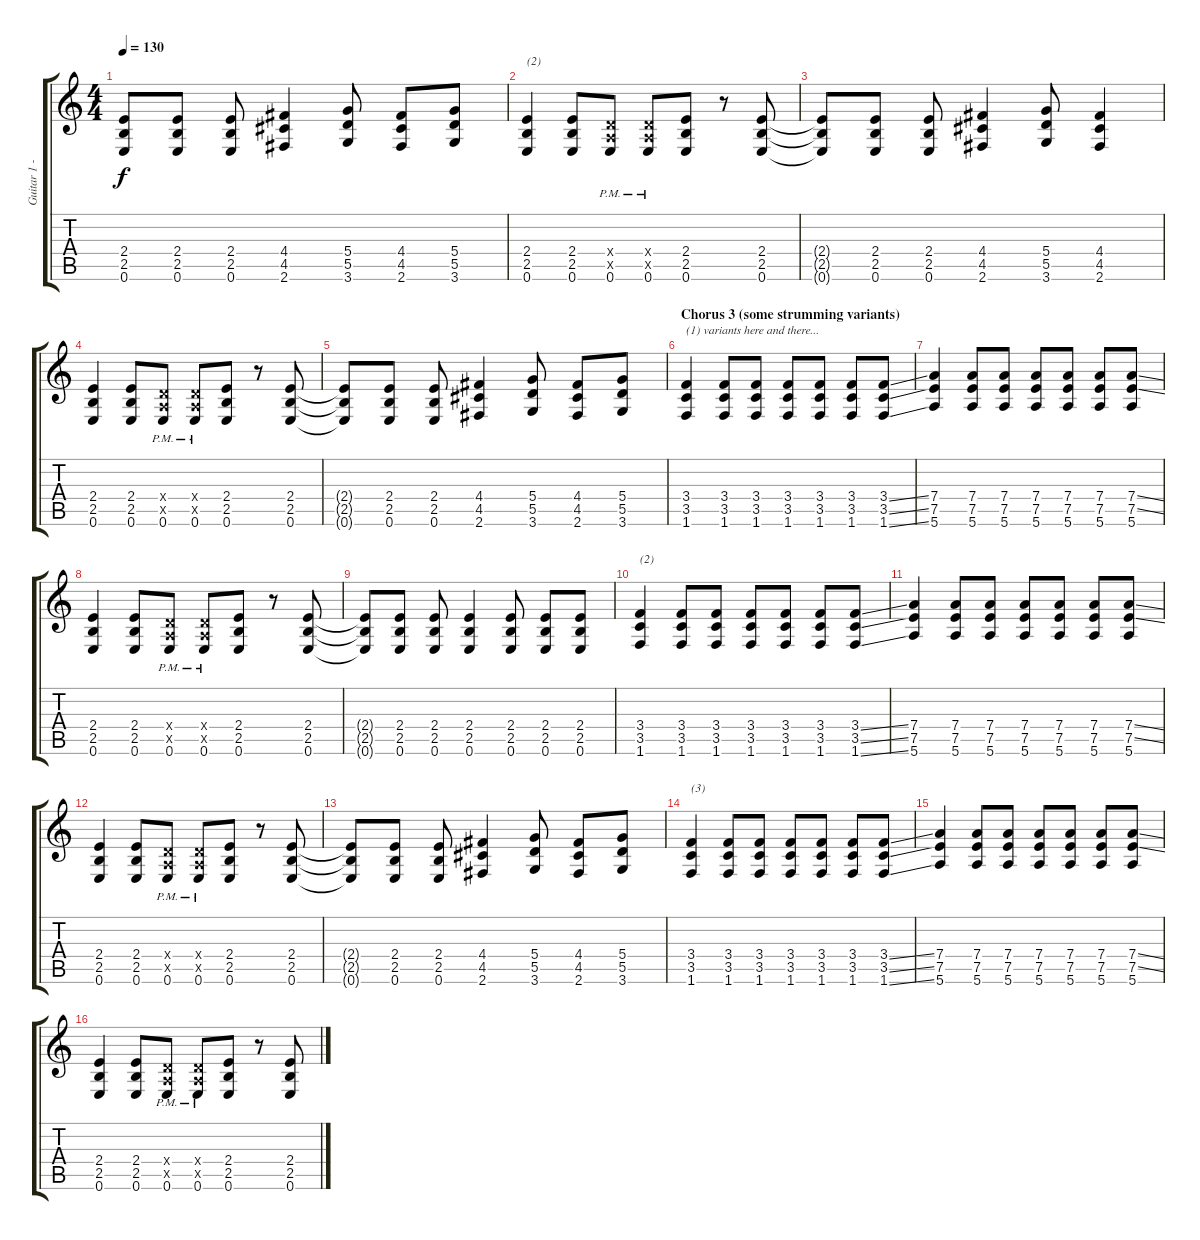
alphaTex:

\track ("Guitar 1 - rythm" "Guitar 1 -") {instrument distortionguitar}
\staff {score tabs}
\tuning (E4 B3 G3 D3 A2 E2) {hide}
\ts (4 4)
\tempo 130
\clef g2
\ks c
(2.4{t} 2.5{t} 0.6{t}).8{dy f} (2.4 2.5 0.6).8 (2.4 2.5 0.6).8 (4.4 4.5 2.6).4 (5.4 5.5 3.6).8 (4.4 4.5 2.6).8 (5.4 5.5 3.6).8 |
(2.4 2.5 0.6).4{txt "(2)"} (2.4 2.5 0.6).8 (0.4{x} 0.5{x} 0.6{pm}).8 (0.4{x} 0.5{x} 0.6{pm}).8 (2.4 2.5 0.6).8 r.8 (2.4 2.5 0.6).8 |
(2.4{t} 2.5{t} 0.6{t}).8 (2.4 2.5 0.6).8 (2.4 2.5 0.6).8 (4.4 4.5 2.6).4 (5.4 5.5 3.6).8 (4.4 4.5 2.6).4 |
(2.4 2.5 0.6).4 (2.4 2.5 0.6).8 (0.4{x} 0.5{x} 0.6{pm}).8 (0.4{x} 0.5{x} 0.6{pm}).8 (2.4 2.5 0.6).8 r.8 (2.4 2.5 0.6).8 |
(2.4{t} 2.5{t} 0.6{t}).8 (2.4 2.5 0.6).8 (2.4 2.5 0.6).8 (4.4 4.5 2.6).4 (5.4 5.5 3.6).8 (4.4 4.5 2.6).8 (5.4 5.5 3.6).8 |
\section ("" "Chorus 3 (some strumming variants)")
(3.4 3.5 1.6).4{txt "(1) variants here and there..."} (3.4 3.5 1.6).8 (3.4 3.5 1.6).8 (3.4 3.5 1.6).8 (3.4 3.5 1.6).8 (3.4 3.5 1.6).8 (3.4{ss} 3.5{ss} 1.6{ss}).8 |
(7.4 7.5 5.6).4 (7.4 7.5 5.6).8 (7.4 7.5 5.6).8 (7.4 7.5 5.6).8 (7.4 7.5 5.6).8 (7.4 7.5 5.6).8 (7.4{ss} 7.5{ss} 5.6).8 |
(2.4 2.5 0.6).4 (2.4 2.5 0.6).8 (0.4{x} 0.5{x} 0.6{pm}).8 (0.4{x} 0.5{x} 0.6{pm}).8 (2.4 2.5 0.6).8 r.8 (2.4 2.5 0.6).8 |
(2.4{t} 2.5{t} 0.6{t}).8 (2.4 2.5 0.6).8 (2.4 2.5 0.6).8 (2.4 2.5 0.6).4 (2.4 2.5 0.6).8 (2.4 2.5 0.6).8 (2.4 2.5 0.6).8 |
(3.4 3.5 1.6).4{txt "(2)"} (3.4 3.5 1.6).8 (3.4 3.5 1.6).8 (3.4 3.5 1.6).8 (3.4 3.5 1.6).8 (3.4 3.5 1.6).8 (3.4{ss} 3.5{ss} 1.6{ss}).8 |
(7.4 7.5 5.6).4 (7.4 7.5 5.6).8 (7.4 7.5 5.6).8 (7.4 7.5 5.6).8 (7.4 7.5 5.6).8 (7.4 7.5 5.6).8 (7.4{ss} 7.5{ss} 5.6).8 |
(2.4 2.5 0.6).4 (2.4 2.5 0.6).8 (0.4{x} 0.5{x} 0.6{pm}).8 (0.4{x} 0.5{x} 0.6{pm}).8 (2.4 2.5 0.6).8 r.8 (2.4 2.5 0.6).8 |
(2.4{t} 2.5{t} 0.6{t}).8 (2.4 2.5 0.6).8 (2.4 2.5 0.6).8 (4.4 4.5 2.6).4 (5.4 5.5 3.6).8 (4.4 4.5 2.6).8 (5.4 5.5 3.6).8 |
(3.4 3.5 1.6).4{txt "(3)"} (3.4 3.5 1.6).8 (3.4 3.5 1.6).8 (3.4 3.5 1.6).8 (3.4 3.5 1.6).8 (3.4 3.5 1.6).8 (3.4{ss} 3.5{ss} 1.6{ss}).8 |
(7.4 7.5 5.6).4 (7.4 7.5 5.6).8 (7.4 7.5 5.6).8 (7.4 7.5 5.6).8 (7.4 7.5 5.6).8 (7.4 7.5 5.6).8 (7.4{ss} 7.5{ss} 5.6).8 |
(2.4 2.5 0.6).4 (2.4 2.5 0.6).8 (0.4{x} 0.5{x} 0.6{pm}).8 (0.4{x} 0.5{x} 0.6{pm}).8 (2.4 2.5 0.6).8 r.8 (2.4 2.5 0.6).8
